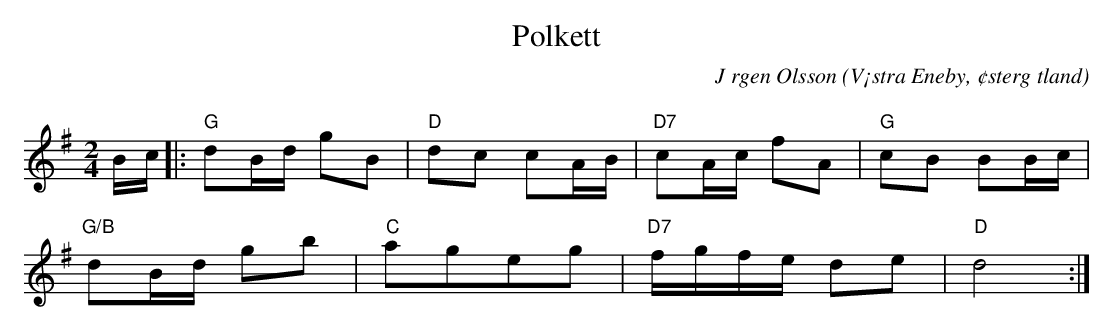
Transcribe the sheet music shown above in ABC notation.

X:1
T:Polkett
C:J rgen Olsson
O:V¡stra Eneby, ¢sterg tland
Q:100
M:2/4
L:1/8
K:G
B/2c/2|:"G"dB/2d/2 gB|"D"dc cA/2B/2|"D7"cA/2c/2 fA|"G"cB BB/2c/2|
"G/B"dB/2d/2 gb|"C"ageg|"D7"f/g/f/e/ de|"D"d4 :|
